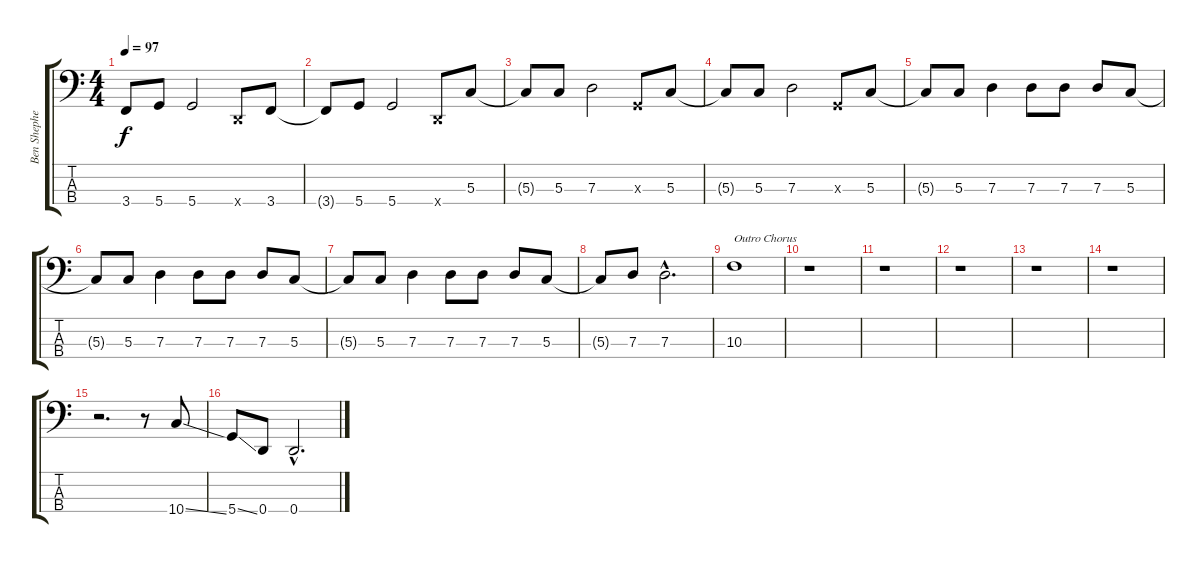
\track ("Ben Shepherd" "Ben Shephe") {instrument electricbassfinger}
\staff {score tabs}
\tuning (G2 D2 G1 D1) {hide}
\ts (4 4)
\tempo 97
\clef f4
\ks c
3.4{t}.8{dy f} 5.4.8 5.4.2 0.4{x}.8 3.4.8 |
3.4{t}.8 5.4.8 5.4.2 0.4{x}.8 5.3.8 |
5.3{t}.8 5.3.8 7.3.2 0.3{x}.8 5.3.8 |
5.3{t}.8 5.3.8 7.3.2 0.3{x}.8 5.3.8 |
5.3{t}.8 5.3.8 7.3.4 7.3.8 7.3.8 7.3.8 5.3.8 |
5.3{t}.8 5.3.8 7.3.4 7.3.8 7.3.8 7.3.8 5.3.8 |
5.3{t}.8 5.3.8 7.3.4 7.3.8 7.3.8 7.3.8 5.3.8 |
5.3{t}.8 7.3.8 7.3{hac}.2{d} |
10.3.1{txt "Outro Chorus"} |
r.1 |
r.1 |
r.1 |
r.1 |
r.1 |
r.2{d} r.8 10.4{ss}.8 |
5.4{ss}.8 0.4.8 0.4{hac}.2{d}
